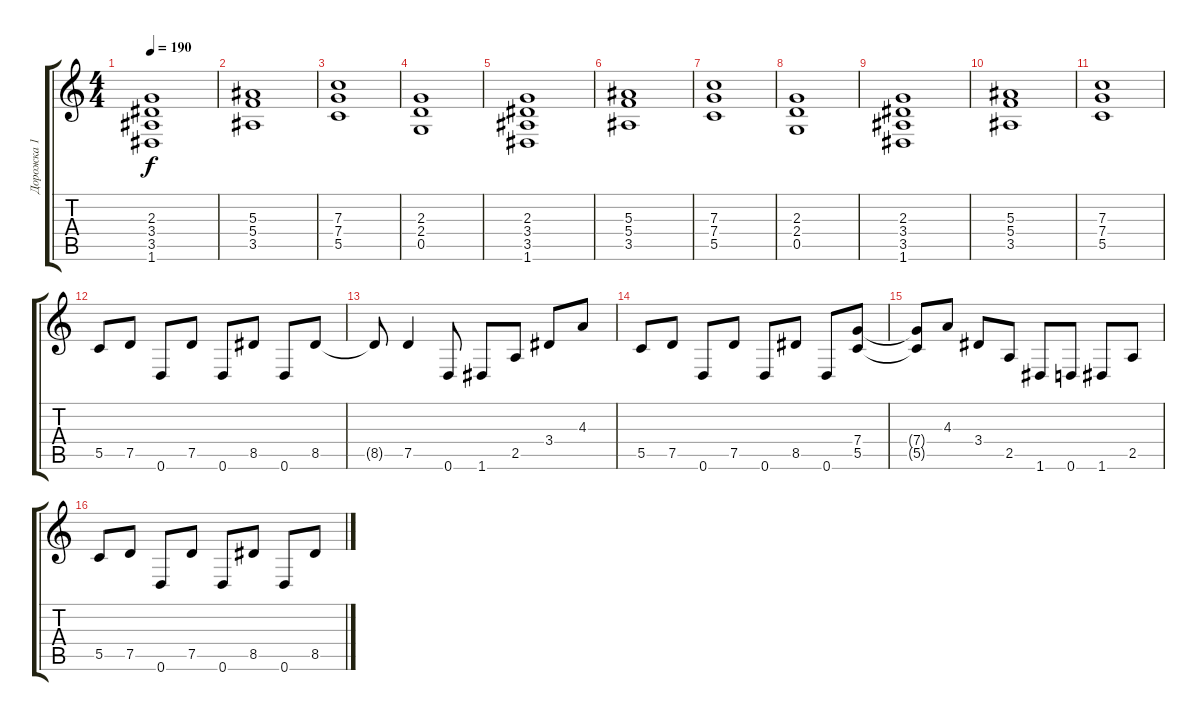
\track ("Дорожка 1" "Дорожка 1") {instrument distortionguitar}
\staff {score tabs}
\tuning (D4 A3 F3 C3 G2 D2) {hide}
\ts (4 4)
\tempo 190
\clef g2
\ks c
(2.3 3.4 3.5 1.6).1{dy f} |
(5.3 5.4 3.5).1 |
(7.3 7.4 5.5).1 |
(2.3 2.4 0.5).1 |
(2.3 3.4 3.5 1.6).1 |
(5.3 5.4 3.5).1 |
(7.3 7.4 5.5).1 |
(2.3 2.4 0.5).1 |
(2.3 3.4 3.5 1.6).1 |
(5.3 5.4 3.5).1 |
(7.3 7.4 5.5).1 |
5.5.8 7.5.8 0.6.8 7.5.8 0.6.8 8.5.8 0.6.8 8.5.8 |
8.5{t}.8 7.5.4 0.6.8 1.6.8 2.5.8 3.4.8 4.3.8 |
5.5.8 7.5.8 0.6.8 7.5.8 0.6.8 8.5.8 0.6.8 (7.4 5.5).8 |
(7.4{t} 5.5{t}).8 4.3.8 3.4.8 2.5.8 1.6.8 0.6.8 1.6.8 2.5.8 |
5.5.8 7.5.8 0.6.8 7.5.8 0.6.8 8.5.8 0.6.8 8.5.8
